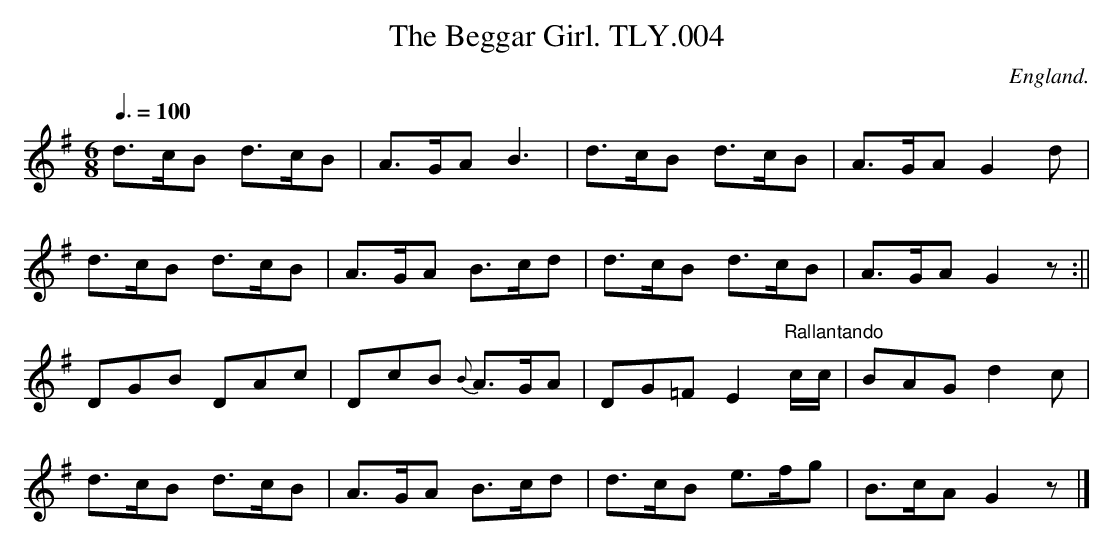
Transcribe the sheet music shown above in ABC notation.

X:1
T:Beggar Girl. TLY.004, The
M:6/8
L:1/8
Q:3/8=100
O:England.
K:G
d>cB d>cB|A>GA B3|d>cB d>cB|A>GA G2d|
d>cB d>cB| A>GA B>cd|d>cB d>cB|A>GA G2z:||
DGB DAc|DcB {B}A>GA|DG=F E2 "^Rallantando"c/c/|BAG d2 c|
d>cB d>cB|A>GA B>cd|d>cB e>fg|B>cA G2 z|]
